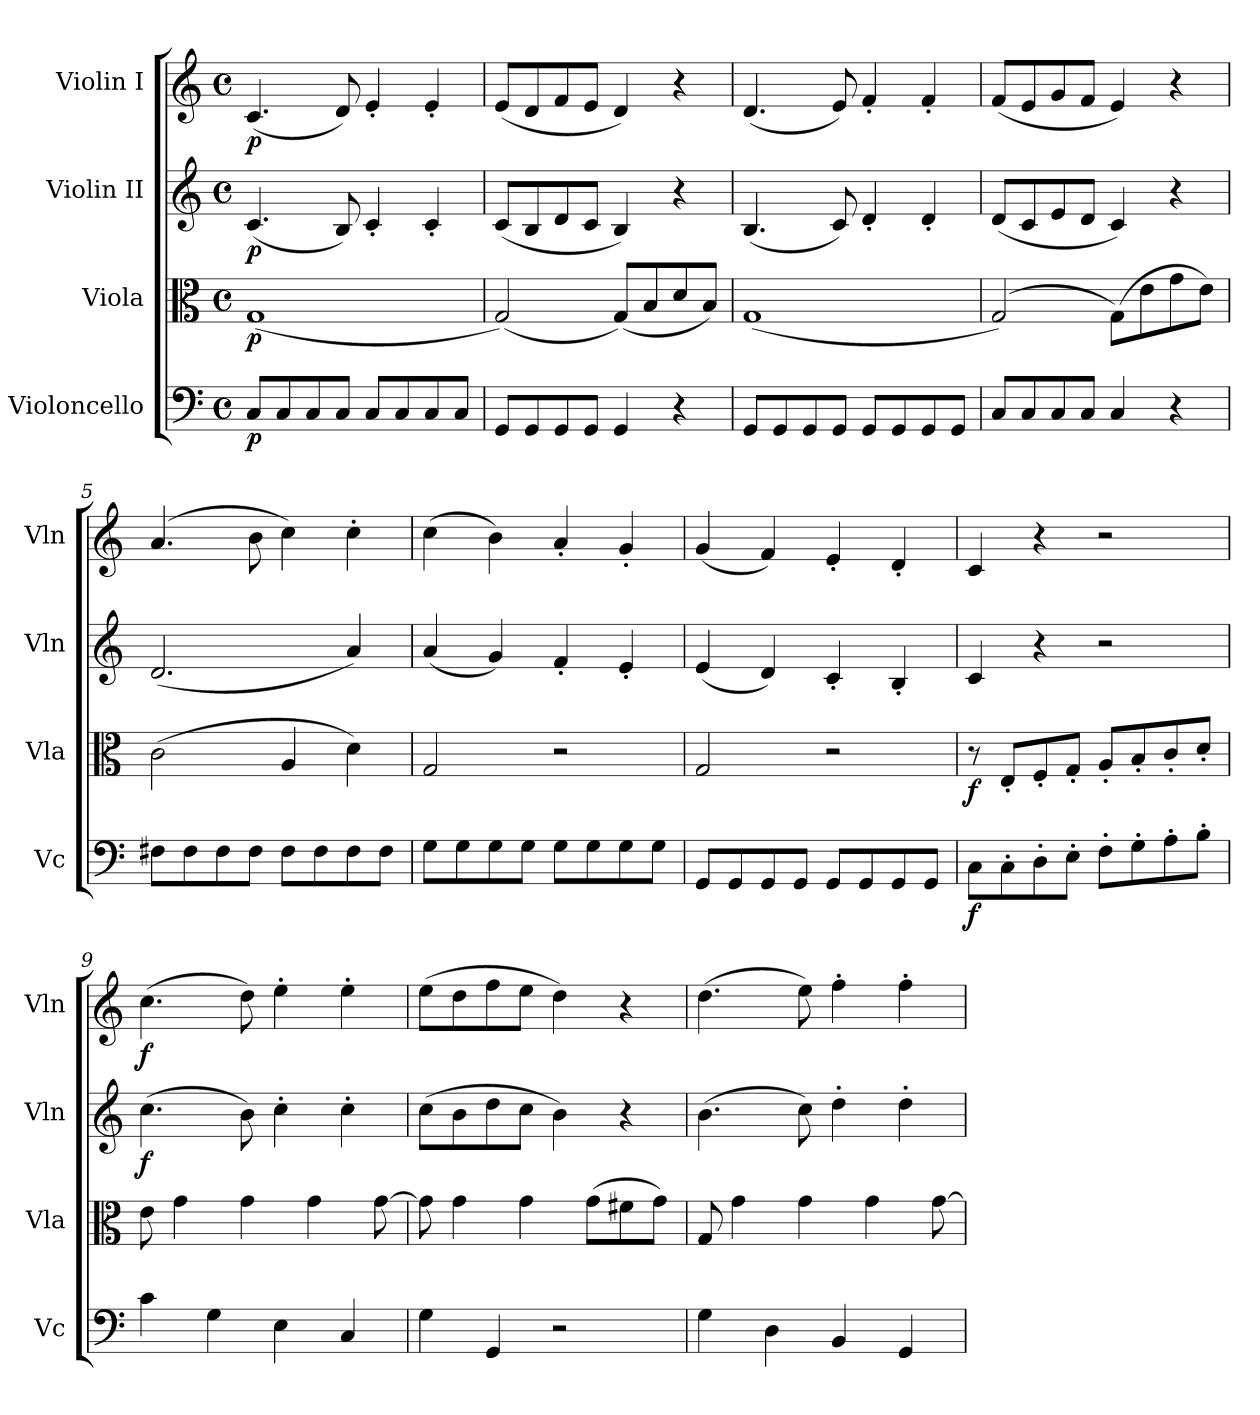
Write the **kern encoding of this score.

**kern	**dynam	**kern	**dynam	**kern	**dynam	**kern	**dynam
*part4	*part4	*part3	*part3	*part2	*part2	*part1	*part1
*staff4	*staff4	*staff3	*staff3	*staff2	*staff2	*staff1	*staff1
*I"Violoncello	*	*I"Viola	*	*I"Violin II	*	*I"Violin I	*
*I'Vc	*	*I'Vla	*	*I'Vln	*	*I'Vln	*
*clefF4	*	*clefC3	*	*clefG2	*	*clefG2	*
*k[]	*	*k[]	*	*k[]	*	*k[]	*
*M4/4	*	*M4/4	*	*M4/4	*	*M4/4	*
*met(c)	*	*met(c)	*	*met(c)	*	*met(c)	*
*MM130	*	*MM130	*	*MM130	*	*MM130	*
=1	=1	=1	=1	=1	=1	=1	=1
!	!LO:DY:b	!	!LO:DY:b	!	!LO:DY:b	!	!LO:DY:b
8C/L	p	(<1G	p	(<4.c/	p	(<4.c/	p
8C/	.	.	.	.	.	.	.
8C/	.	.	.	.	.	.	.
8C/J	.	.	.	8B/)	.	8d/)	.
8C/L	.	.	.	4c'/	.	4e'/	.
8C/	.	.	.	.	.	.	.
8C/	.	.	.	4c'/	.	4e'/	.
8C/J	.	.	.	.	.	.	.
=2	=2	=2	=2	=2	=2	=2	=2
8GG/L	.	(<2G/)	.	(<8c/L	.	(<8e/L	.
8GG/	.	.	.	8B/	.	8d/	.
8GG/	.	.	.	8d/	.	8f/	.
8GG/J	.	.	.	8c/J	.	8e/J	.
4GG/	.	(<8G/L)	.	4B/)	.	4d/)	.
.	.	8B/	.	.	.	.	.
4r	.	8d/	.	4r	.	4r	.
.	.	8B/J)	.	.	.	.	.
=3	=3	=3	=3	=3	=3	=3	=3
8GG/L	.	(<1G	.	(<4.B/	.	(<4.d/	.
8GG/	.	.	.	.	.	.	.
8GG/	.	.	.	.	.	.	.
8GG/J	.	.	.	8c/)	.	8e/)	.
8GG/L	.	.	.	4d'/	.	4f'/	.
8GG/	.	.	.	.	.	.	.
8GG/	.	.	.	4d'/	.	4f'/	.
8GG/J	.	.	.	.	.	.	.
=4	=4	=4	=4	=4	=4	=4	=4
8C/L	.	(>2G/)	.	(<8d/L	.	(<8f/L	.
8C/	.	.	.	8c/	.	8e/	.
8C/	.	.	.	8e/	.	8g/	.
8C/J	.	.	.	8d/J	.	8f/J	.
4C/	.	(>8G\L)	.	4c/)	.	4e/)	.
.	.	8e\	.	.	.	.	.
4r	.	8g\	.	4r	.	4r	.
.	.	8e\J)	.	.	.	.	.
!!LO:LB:g=z
=5	=5	=5	=5	=5	=5	=5	=5
8F#X\L	.	(>2c\	.	(<2.d/	.	(>4.a/	.
8F#\	.	.	.	.	.	.	.
8F#\	.	.	.	.	.	.	.
8F#\J	.	.	.	.	.	8b\	.
8F#\L	.	4A/	.	.	.	4cc\)	.
8F#\	.	.	.	.	.	.	.
8F#\	.	4d\)	.	4a/)	.	4cc'\	.
8F#\J	.	.	.	.	.	.	.
=6	=6	=6	=6	=6	=6	=6	=6
8G\L	.	2G/	.	(<4a/	.	(>4cc\	.
8G\	.	.	.	.	.	.	.
8G\	.	.	.	4g/)	.	4b\)	.
8G\J	.	.	.	.	.	.	.
8G\L	.	2r	.	4f'/	.	4a'/	.
8G\	.	.	.	.	.	.	.
8G\	.	.	.	4e'/	.	4g'/	.
8G\J	.	.	.	.	.	.	.
=7	=7	=7	=7	=7	=7	=7	=7
8GG/L	.	2G/	.	(<4e/	.	(<4g/	.
8GG/	.	.	.	.	.	.	.
8GG/	.	.	.	4d/)	.	4f/)	.
8GG/J	.	.	.	.	.	.	.
8GG/L	.	2r	.	4c'/	.	4e'/	.
8GG/	.	.	.	.	.	.	.
8GG/	.	.	.	4B'/	.	4d'/	.
8GG/J	.	.	.	.	.	.	.
=8	=8	=8	=8	=8	=8	=8	=8
!	!LO:DY:b	!	!LO:DY:b	!	!	!	!
8C\L	f	8r	f	4c/	.	4c/	.
8C'\	.	8E'/L	.	.	.	.	.
8D'\	.	8F'/	.	4r	.	4r	.
8E'\J	.	8G'/J	.	.	.	.	.
8F'\L	.	8A'/L	.	2r	.	2r	.
8G'\	.	8B'/	.	.	.	.	.
8A'\	.	8c'/	.	.	.	.	.
8B'\J	.	8d'/J	.	.	.	.	.
=9	=9	=9	=9	=9	=9	=9	=9
!	!	!	!	!	!LO:DY:b	!	!LO:DY:b
4c\	.	8e\	.	(>4.cc\	f	(>4.cc\	f
.	.	4g\	.	.	.	.	.
4G\	.	.	.	.	.	.	.
.	.	4g\	.	8b\)	.	8dd\)	.
4E\	.	.	.	4cc'\	.	4ee'\	.
.	.	4g\	.	.	.	.	.
4C/	.	.	.	4cc'\	.	4ee'\	.
.	.	[8g\	.	.	.	.	.
!!LO:LB:g=z
=10	=10	=10	=10	=10	=10	=10	=10
4G\	.	8g\]	.	(>8cc\L	.	(>8ee\L	.
.	.	4g\	.	8b\	.	8dd\	.
4GG/	.	.	.	8dd\	.	8ff\	.
.	.	4g\	.	8cc\J	.	8ee\J	.
2r	.	.	.	4b\)	.	4dd\)	.
.	.	(>8g\L	.	.	.	.	.
.	.	8f#X\	.	4r	.	4r	.
.	.	8g\J)	.	.	.	.	.
=11	=11	=11	=11	=11	=11	=11	=11
4G\	.	8G/	.	(>4.b\	.	(>4.dd\	.
.	.	4g\	.	.	.	.	.
4D\	.	.	.	.	.	.	.
.	.	4g\	.	8cc\)	.	8ee\)	.
4BB/	.	.	.	4dd'\	.	4ff'\	.
.	.	4g\	.	.	.	.	.
4GG/	.	.	.	4dd'\	.	4ff'\	.
.	.	[8g\	.	.	.	.	.
=	=	=	=	=	=	=	=
*-	*-	*-	*-	*-	*-	*-	*-
